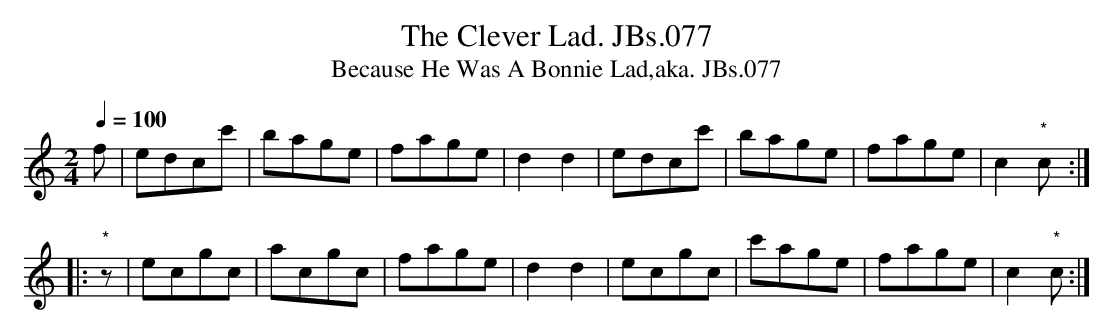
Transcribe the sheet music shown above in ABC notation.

X:1
T:Clever Lad. JBs.077, The
T:Because He Was A Bonnie Lad,aka. JBs.077
M:2/4
L:1/8
Q:1/4=100
K:C
f|edcc'|bage|fage|d2d2|edcc'|bage|fage|c2"*"c:|
|:"*"z|ecgc|acgc|fage|d2d2|ecgc|c'age|fage|c2"*"c:|
